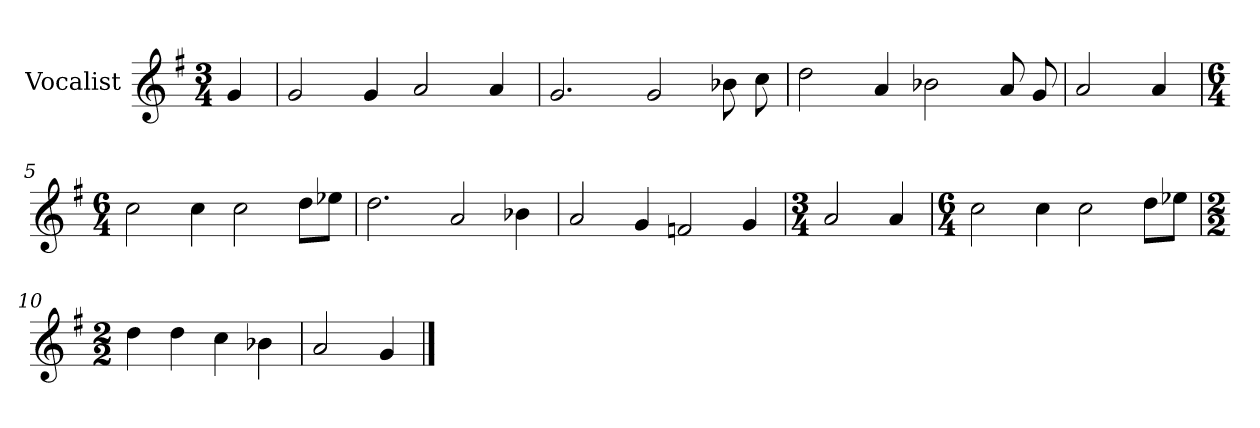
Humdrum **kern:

**kern
*part1
*staff1
*I"Vocalist
*k[f#]
*G:
*M3/4
=
4g
=1
2g
4g
2a
4a
=2
2.g
2g
8b-X
8cc
=3
2dd
4a
2b-X
8a
8g
=4
2a
4a
=5
*M6/4
2cc
4cc
2cc
8ddL
8ee-XJ
=6
2.dd
2a
4b-X
=7
2a
4g
2fn
4g
=8
*M3/4
2a
4a
=9
*M6/4
2cc
4cc
2cc
8ddL
8ee-XJ
=10
*M2/2
4dd
4dd
4cc
4b-X
=11
2a
4g
==
*-
